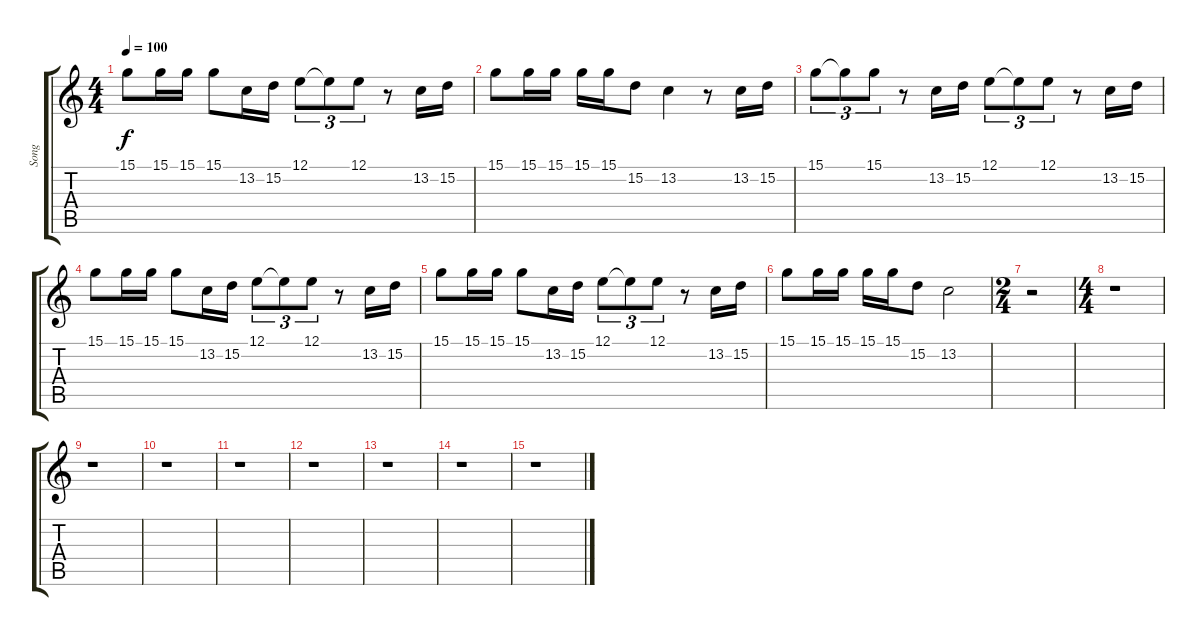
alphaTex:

\track ("Song" "Song") {instrument lead6voice}
\staff {score tabs}
\tuning (E4 B3 G3 D3 A2 E2) {hide}
\ts (4 4)
\tempo 100
\clef g2
\ks c
15.1.8{dy f} 15.1.16 15.1.16 15.1.8 13.2.16 15.2.16 12.1.8{tu (3 2)} 12.1{t}.8{tu (3 2)} 12.1.8{tu (3 2)} r.8 13.2.16 15.2.16 |
15.1.8 15.1.16 15.1.16 15.1.16 15.1.16 15.2.8 13.2.4 r.8 13.2.16 15.2.16 |
15.1.8{tu (3 2)} 15.1{t}.8{tu (3 2)} 15.1.8{tu (3 2)} r.8 13.2.16 15.2.16 12.1.8{tu (3 2)} 12.1{t}.8{tu (3 2)} 12.1.8{tu (3 2)} r.8 13.2.16 15.2.16 |
15.1.8 15.1.16 15.1.16 15.1.8 13.2.16 15.2.16 12.1.8{tu (3 2)} 12.1{t}.8{tu (3 2)} 12.1.8{tu (3 2)} r.8 13.2.16 15.2.16 |
15.1.8 15.1.16 15.1.16 15.1.8 13.2.16 15.2.16 12.1.8{tu (3 2)} 12.1{t}.8{tu (3 2)} 12.1.8{tu (3 2)} r.8 13.2.16 15.2.16 |
15.1.8 15.1.16 15.1.16 15.1.16 15.1.16 15.2.8 13.2.2 |
\ts (2 4)
r.2 |
\ts (4 4)
r.1 |
r.1 |
r.1 |
r.1 |
r.1 |
r.1 |
r.1 |
r.1
